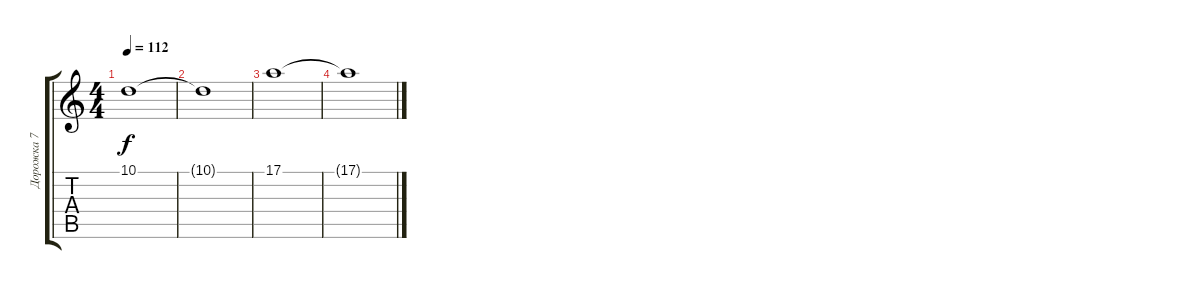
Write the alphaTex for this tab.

\track ("Дорожка 7" "Дорожка 7") {instrument stringensemble2}
\staff {score tabs}
\tuning (E4 B3 G3 D3 A2 E2) {hide}
\ts (4 4)
\tempo 112
\clef g2
\ks c
10.1.1{dy f} |
10.1{t}.1 |
17.1.1 |
17.1{t}.1
